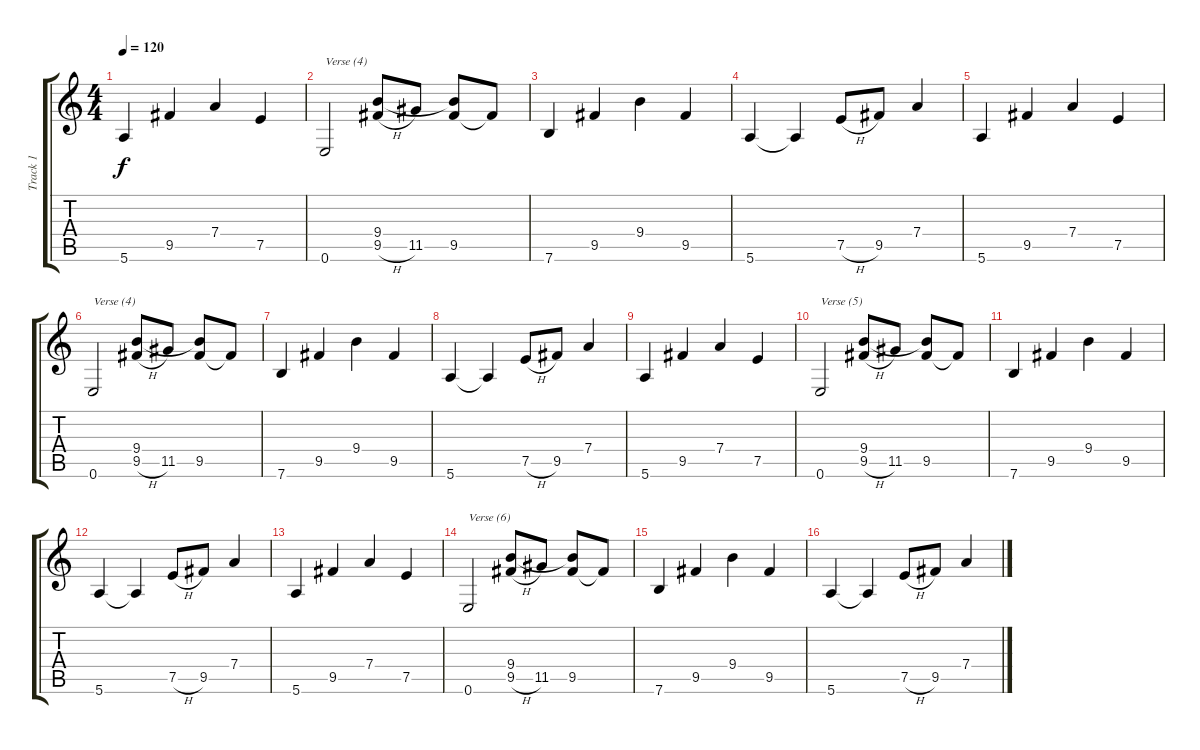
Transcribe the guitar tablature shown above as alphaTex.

\track ("Track 1" "Track 1") {instrument acousticguitarnylon}
\staff {score tabs}
\tuning (E4 B3 G3 D3 A2 E2) {hide}
\ts (4 4)
\tempo 120
\clef g2
\ks c
5.6.4{dy f} 9.5.4 7.4.4 7.5.4 |
0.6.2{txt "Verse (4)"} (9.4 9.5{h}).8 11.5.8 (9.4{t} 9.5).8 9.5{t}.8 |
7.6.4 9.5.4 9.4.4 9.5.4 |
5.6.4 5.6{t}.4 7.5{h}.8 9.5.8 7.4.4 |
5.6.4 9.5.4 7.4.4 7.5.4 |
0.6.2{txt "Verse (4)"} (9.4 9.5{h}).8 11.5.8 (9.4{t} 9.5).8 9.5{t}.8 |
7.6.4 9.5.4 9.4.4 9.5.4 |
5.6.4 5.6{t}.4 7.5{h}.8 9.5.8 7.4.4 |
5.6.4 9.5.4 7.4.4 7.5.4 |
0.6.2{txt "Verse (5)"} (9.4 9.5{h}).8 11.5.8 (9.4{t} 9.5).8 9.5{t}.8 |
7.6.4 9.5.4 9.4.4 9.5.4 |
5.6.4 5.6{t}.4 7.5{h}.8 9.5.8 7.4.4 |
5.6.4 9.5.4 7.4.4 7.5.4 |
0.6.2{txt "Verse (6)"} (9.4 9.5{h}).8 11.5.8 (9.4{t} 9.5).8 9.5{t}.8 |
7.6.4 9.5.4 9.4.4 9.5.4 |
5.6.4 5.6{t}.4 7.5{h}.8 9.5.8 7.4.4
